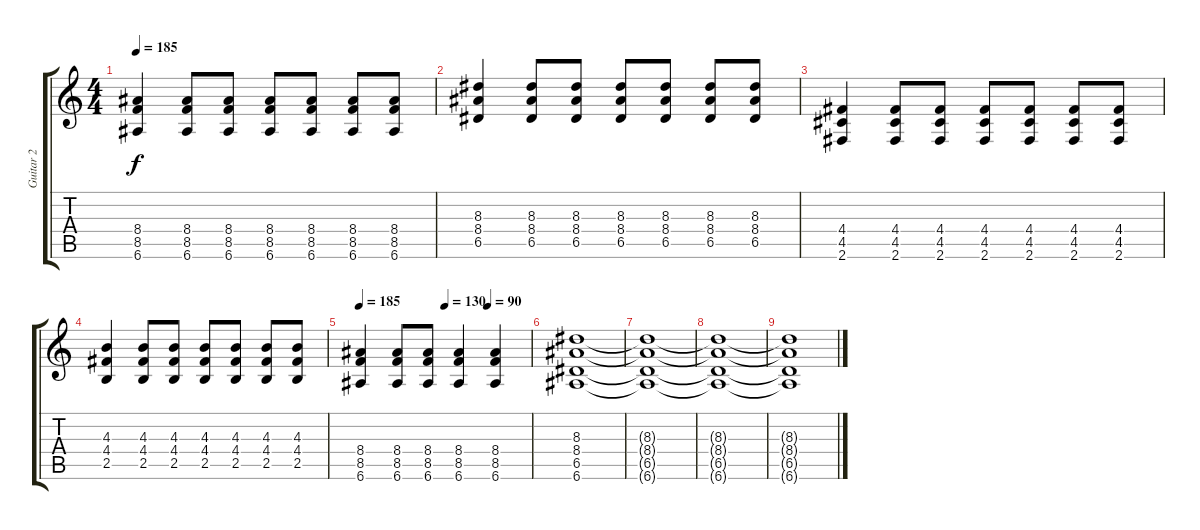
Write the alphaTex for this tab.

\track ("Guitar 2" "Guitar 2") {instrument distortionguitar}
\staff {score tabs}
\tuning (E4 B3 G3 D3 A2 E2) {hide}
\ts (4 4)
\tempo 185
\clef g2
\ks c
(8.4 8.5 6.6).4{dy f} (8.4 8.5 6.6).8 (8.4 8.5 6.6).8 (8.4 8.5 6.6).8 (8.4 8.5 6.6).8 (8.4 8.5 6.6).8 (8.4 8.5 6.6).8 |
(8.3 8.4 6.5).4 (8.3 8.4 6.5).8 (8.3 8.4 6.5).8 (8.3 8.4 6.5).8 (8.3 8.4 6.5).8 (8.3 8.4 6.5).8 (8.3 8.4 6.5).8 |
(4.4 4.5 2.6).4 (4.4 4.5 2.6).8 (4.4 4.5 2.6).8 (4.4 4.5 2.6).8 (4.4 4.5 2.6).8 (4.4 4.5 2.6).8 (4.4 4.5 2.6).8 |
(4.3 4.4 2.5).4 (4.3 4.4 2.5).8 (4.3 4.4 2.5).8 (4.3 4.4 2.5).8 (4.3 4.4 2.5).8 (4.3 4.4 2.5).8 (4.3 4.4 2.5).8 |
\tempo 185
\tempo (130 0.5)
\tempo (90 0.75)
(8.4 8.5 6.6).4 (8.4 8.5 6.6).8 (8.4 8.5 6.6).8 (8.4 8.5 6.6).4 (8.4 8.5 6.6).4 |
(8.3 8.4 6.5 6.6).1{volume 0} |
(8.3{t} 8.4{t} 6.5{t} 6.6{t}).1 |
(8.3{t} 8.4{t} 6.5{t} 6.6{t}).1 |
(8.3{t} 8.4{t} 6.5{t} 6.6{t}).1
